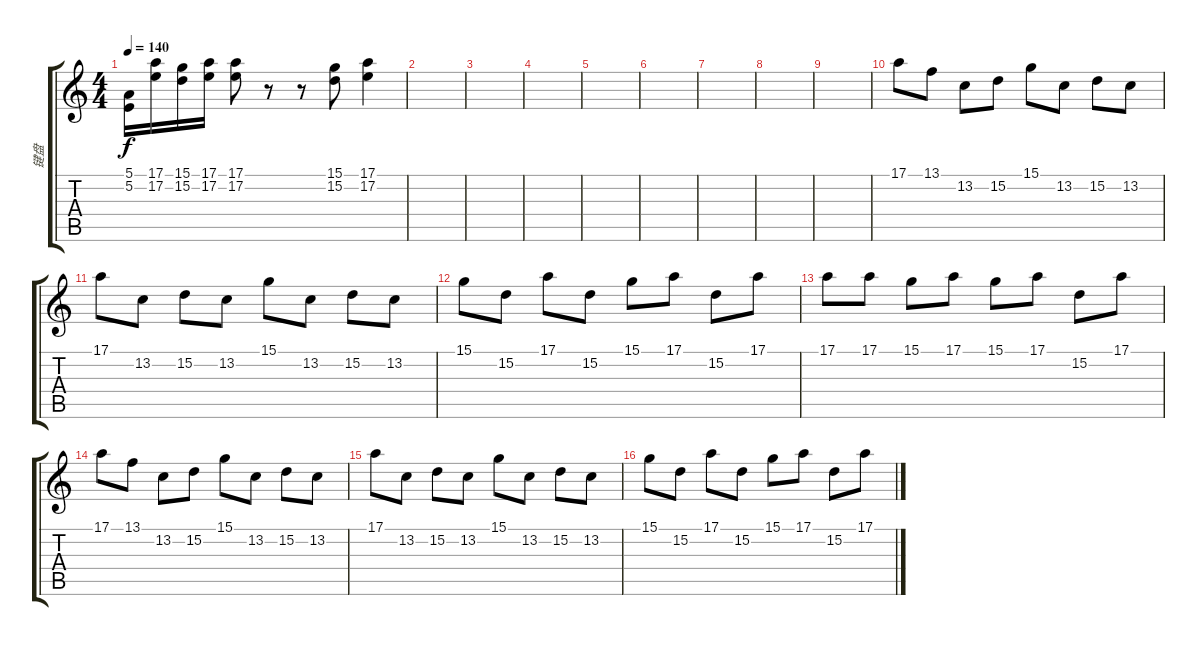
\track ("键盘" "键盘") {instrument lead5charang}
\staff {score tabs}
\tuning (E4 B3 G3 D3 A2 E2) {hide}
\ts (4 4)
\tempo 140
\clef g2
\ks c
(5.1 5.2).16{dy f} (17.1 17.2).16 (15.1 15.2).16 (17.1 17.2).16 (17.1 17.2).8 r.8 r.8 (15.1 15.2).8 (17.1 17.2).4 |
|
|
|
|
|
|
|
|
17.1.8{volume 12 instrument fx7echoes} 13.1.8 13.2.8 15.2.8 15.1.8 13.2.8 15.2.8 13.2.8 |
17.1.8 13.2.8 15.2.8 13.2.8 15.1.8 13.2.8 15.2.8 13.2.8 |
15.1.8 15.2.8 17.1.8 15.2.8 15.1.8 17.1.8 15.2.8 17.1.8 |
17.1.8 17.1.8 15.1.8 17.1.8 15.1.8 17.1.8 15.2.8 17.1.8 |
17.1.8 13.1.8 13.2.8 15.2.8 15.1.8 13.2.8 15.2.8 13.2.8 |
17.1.8 13.2.8 15.2.8 13.2.8 15.1.8 13.2.8 15.2.8 13.2.8 |
15.1.8 15.2.8 17.1.8 15.2.8 15.1.8 17.1.8 15.2.8 17.1.8
